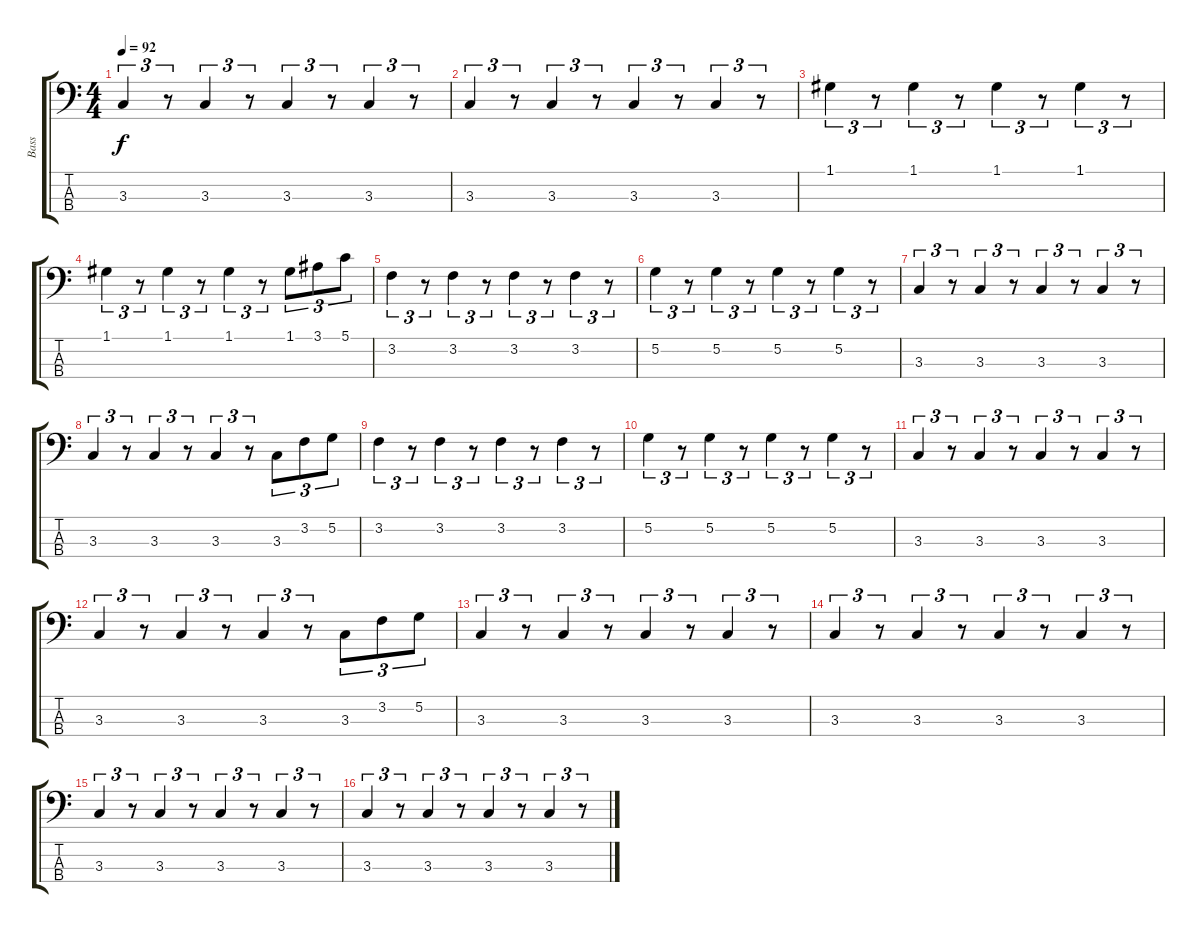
\track ("Bass" "Bass") {instrument acousticbass}
\staff {score tabs}
\tuning (G2 D2 A1 E1) {hide}
\ts (4 4)
\tempo 92
\clef f4
\ks c
3.3.4{tu (3 2) dy f} r.8{tu (3 2)} 3.3.4{tu (3 2)} r.8{tu (3 2)} 3.3.4{tu (3 2)} r.8{tu (3 2)} 3.3.4{tu (3 2)} r.8{tu (3 2)} |
3.3.4{tu (3 2)} r.8{tu (3 2)} 3.3.4{tu (3 2)} r.8{tu (3 2)} 3.3.4{tu (3 2)} r.8{tu (3 2)} 3.3.4{tu (3 2)} r.8{tu (3 2)} |
1.1.4{tu (3 2)} r.8{tu (3 2)} 1.1.4{tu (3 2)} r.8{tu (3 2)} 1.1.4{tu (3 2)} r.8{tu (3 2)} 1.1.4{tu (3 2)} r.8{tu (3 2)} |
1.1.4{tu (3 2)} r.8{tu (3 2)} 1.1.4{tu (3 2)} r.8{tu (3 2)} 1.1.4{tu (3 2)} r.8{tu (3 2)} 1.1.8{tu (3 2)} 3.1.8{tu (3 2)} 5.1.8{tu (3 2)} |
3.2.4{tu (3 2)} r.8{tu (3 2)} 3.2.4{tu (3 2)} r.8{tu (3 2)} 3.2.4{tu (3 2)} r.8{tu (3 2)} 3.2.4{tu (3 2)} r.8{tu (3 2)} |
5.2.4{tu (3 2)} r.8{tu (3 2)} 5.2.4{tu (3 2)} r.8{tu (3 2)} 5.2.4{tu (3 2)} r.8{tu (3 2)} 5.2.4{tu (3 2)} r.8{tu (3 2)} |
3.3.4{tu (3 2)} r.8{tu (3 2)} 3.3.4{tu (3 2)} r.8{tu (3 2)} 3.3.4{tu (3 2)} r.8{tu (3 2)} 3.3.4{tu (3 2)} r.8{tu (3 2)} |
3.3.4{tu (3 2)} r.8{tu (3 2)} 3.3.4{tu (3 2)} r.8{tu (3 2)} 3.3.4{tu (3 2)} r.8{tu (3 2)} 3.3.8{tu (3 2)} 3.2.8{tu (3 2)} 5.2.8{tu (3 2)} |
3.2.4{tu (3 2)} r.8{tu (3 2)} 3.2.4{tu (3 2)} r.8{tu (3 2)} 3.2.4{tu (3 2)} r.8{tu (3 2)} 3.2.4{tu (3 2)} r.8{tu (3 2)} |
5.2.4{tu (3 2)} r.8{tu (3 2)} 5.2.4{tu (3 2)} r.8{tu (3 2)} 5.2.4{tu (3 2)} r.8{tu (3 2)} 5.2.4{tu (3 2)} r.8{tu (3 2)} |
3.3.4{tu (3 2)} r.8{tu (3 2)} 3.3.4{tu (3 2)} r.8{tu (3 2)} 3.3.4{tu (3 2)} r.8{tu (3 2)} 3.3.4{tu (3 2)} r.8{tu (3 2)} |
3.3.4{tu (3 2)} r.8{tu (3 2)} 3.3.4{tu (3 2)} r.8{tu (3 2)} 3.3.4{tu (3 2)} r.8{tu (3 2)} 3.3.8{tu (3 2)} 3.2.8{tu (3 2)} 5.2.8{tu (3 2)} |
3.3.4{tu (3 2)} r.8{tu (3 2)} 3.3.4{tu (3 2)} r.8{tu (3 2)} 3.3.4{tu (3 2)} r.8{tu (3 2)} 3.3.4{tu (3 2)} r.8{tu (3 2)} |
3.3.4{tu (3 2)} r.8{tu (3 2)} 3.3.4{tu (3 2)} r.8{tu (3 2)} 3.3.4{tu (3 2)} r.8{tu (3 2)} 3.3.4{tu (3 2)} r.8{tu (3 2)} |
3.3.4{tu (3 2)} r.8{tu (3 2)} 3.3.4{tu (3 2)} r.8{tu (3 2)} 3.3.4{tu (3 2)} r.8{tu (3 2)} 3.3.4{tu (3 2)} r.8{tu (3 2)} |
3.3.4{tu (3 2)} r.8{tu (3 2)} 3.3.4{tu (3 2)} r.8{tu (3 2)} 3.3.4{tu (3 2)} r.8{tu (3 2)} 3.3.4{tu (3 2)} r.8{tu (3 2)}
